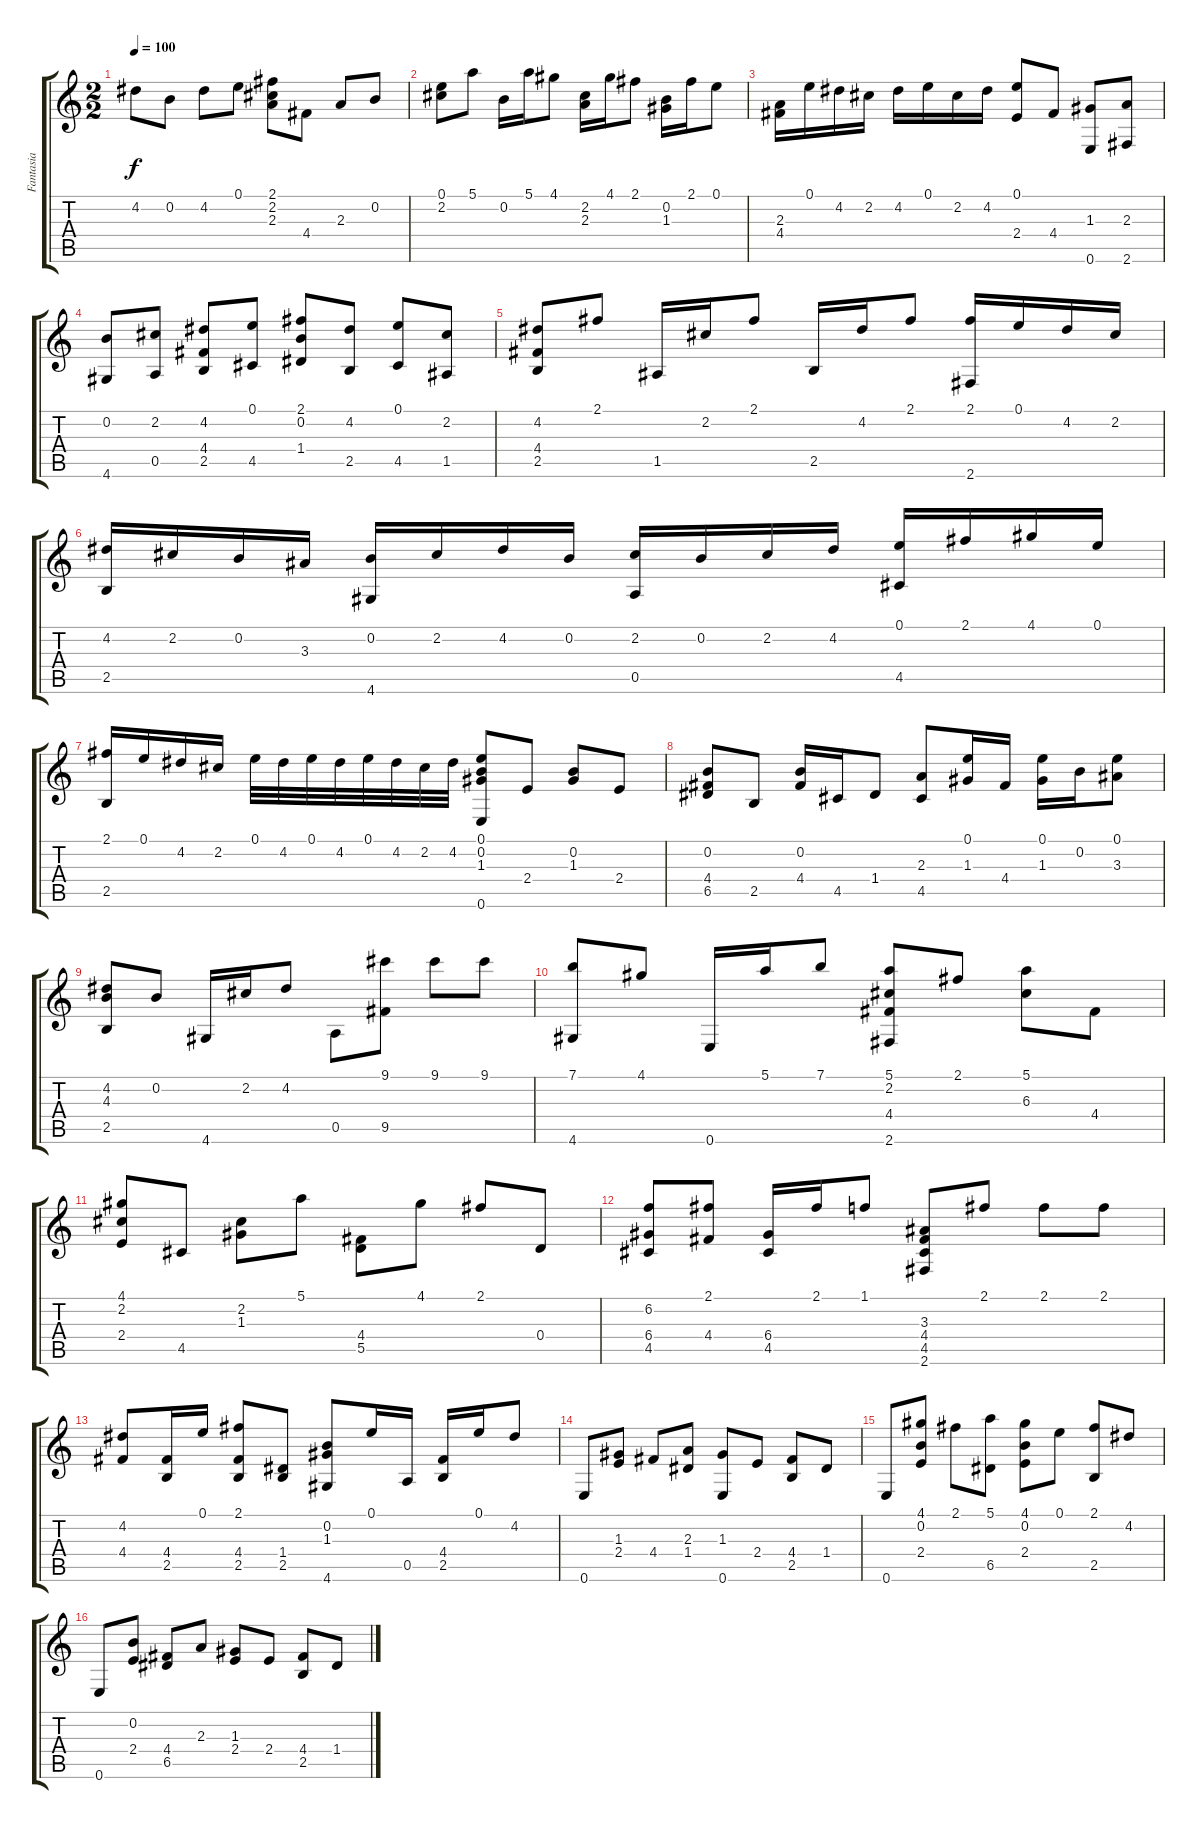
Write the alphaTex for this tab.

\track ("Fantasia      " "Fantasia  ") {instrument acousticguitarnylon}
\staff {score tabs}
\tuning (E4 B3 G3 D3 A2 E2) {hide}
\ts (2 2)
\tempo 100
\clef g2
\ks c
4.2.8{dy f} 0.2.8 4.2.8 0.1.8 (2.1 2.2 2.3).8 4.4.8 2.3.8 0.2.8 |
(0.1 2.2).8 5.1.8 0.2.16 5.1.16 4.1.8 (2.2 2.3).16 4.1.16 2.1.8 (0.2 1.3).16 2.1.16 0.1.8 |
(2.3 4.4).16 0.1.16 4.2.16 2.2.16 4.2.16 0.1.16 2.2.16 4.2.16 (0.1 2.4).8 4.4.8 (1.3 0.6).8 (2.3 2.6).8 |
(0.2 4.6).8 (2.2 0.5).8 (4.2 4.4 2.5).8 (0.1 4.5).8 (2.1 0.2 1.4).8 (4.2 2.5).8 (0.1 4.5).8 (2.2 1.5).8 |
(4.2 4.4 2.5).8 2.1.8 1.5.16 2.2.16 2.1.8 2.5.16 4.2.16 2.1.8 (2.1 2.6).16 0.1.16 4.2.16 2.2.16 |
(4.2 2.5).16 2.2.16 0.2.16 3.3.16 (0.2 4.6).16 2.2.16 4.2.16 0.2.16 (2.2 0.5).16 0.2.16 2.2.16 4.2.16 (0.1 4.5).16 2.1.16 4.1.16 0.1.16 |
(2.1 2.5).16 0.1.16 4.2.16 2.2.16 0.1.32 4.2.32 0.1.32 4.2.32 0.1.32 4.2.32 2.2.32 4.2.32 (0.1 0.2 1.3 0.6).8 2.4.8 (0.2 1.3).8 2.4.8 |
(0.2 4.4 6.5).8 2.5.8 (0.2 4.4).16 4.5.16 1.4.8 (2.3 4.5).8 (0.1 1.3).16 4.4.16 (0.1 1.3).16 0.2.16 (0.1 3.3).8 |
(4.2 4.3 2.5).8 0.2.8 4.6.16 2.2.16 4.2.8 0.5.8 (9.1 9.5).8 9.1.8 9.1.8 |
(7.1 4.6).8 4.1.8 0.6.16 5.1.16 7.1.8 (5.1 2.2 4.4 2.6).8 2.1.8 (5.1 6.3).8 4.4.8 |
(4.1 2.2 2.4).8 4.5.8 (2.2 1.3).8 5.1.8 (4.4 5.5).8 4.1.8 2.1.8 0.4.8 |
(6.2 6.4 4.5).8 (2.1 4.4).8 (6.4 4.5).16 2.1.16 1.1.8 (3.3 4.4 4.5 2.6).8 2.1.8 2.1.8 2.1.8 |
(4.2 4.4).8 (4.4 2.5).16 0.1.16 (2.1 4.4 2.5).8 (1.4 2.5).8 (0.2 1.3 4.6).8 0.1.16 0.5.16 (4.4 2.5).16 0.1.16 4.2.8 |
0.6.8 (1.3 2.4).8 4.4.8 (2.3 1.4).8 (1.3 0.6).8 2.4.8 (4.4 2.5).8 1.4.8 |
0.6.8 (4.1 0.2 2.4).8 2.1.8 (5.1 6.5).8 (4.1 0.2 2.4).8 0.1.8 (2.1 2.5).8 4.2.8 |
0.6.8 (0.2 2.4).8 (4.4 6.5).8 2.3.8 (1.3 2.4).8 2.4.8 (4.4 2.5).8 1.4.8
